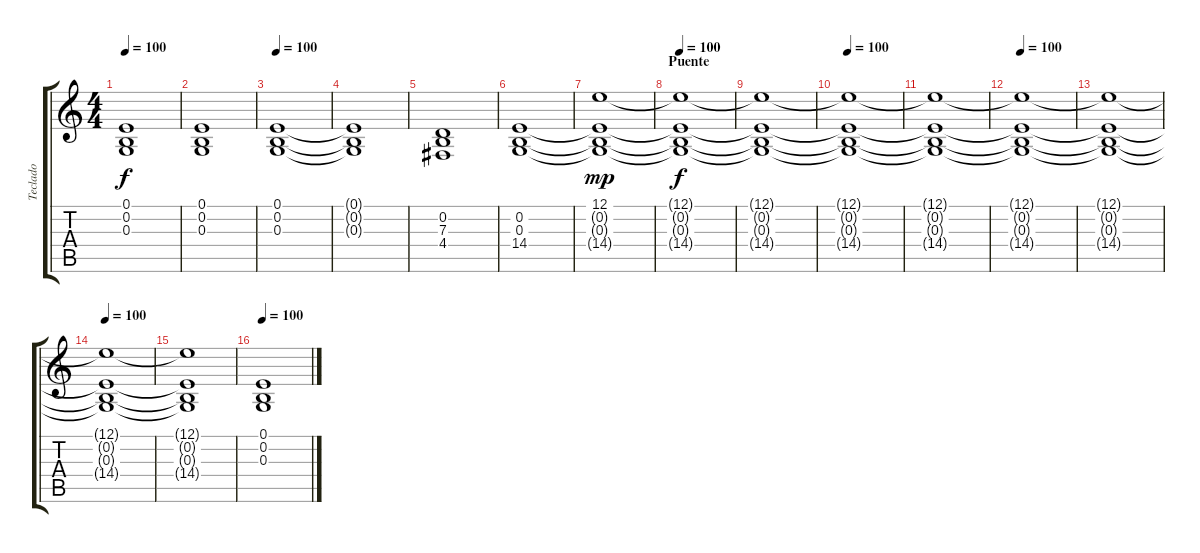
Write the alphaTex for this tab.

\track ("Teclado" "Teclado") {instrument stringensemble2}
\staff {score tabs}
\tuning (E4 B3 G3 D3 A2 E2) {hide}
\ts (4 4)
\tempo 100
\clef g2
\ks c
(0.1 0.2 0.3).1{dy f} |
(0.1 0.2 0.3).1 |
\tempo 100
(0.1 0.2 0.3).1 |
(0.1{t} 0.2{t} 0.3{t}).1 |
(0.2 7.3 4.4).1 |
(0.2 0.3 14.4).1 |
(12.1 0.2{t} 0.3{t} 14.4{t}).1{dy mp} |
\section ("" "Puente")
\tempo 100
(12.1{t} 0.2{t} 0.3{t} 14.4{t}).1{dy f} |
(12.1{t} 0.2{t} 0.3{t} 14.4{t}).1 |
\tempo 100
(12.1{t} 0.2{t} 0.3{t} 14.4{t}).1 |
(12.1{t} 0.2{t} 0.3{t} 14.4{t}).1 |
\tempo 100
(12.1{t} 0.2{t} 0.3{t} 14.4{t}).1 |
(12.1{t} 0.2{t} 0.3{t} 14.4{t}).1 |
\tempo 100
(12.1{t} 0.2{t} 0.3{t} 14.4{t}).1 |
(12.1{t} 0.2{t} 0.3{t} 14.4{t}).1 |
\tempo 100
(0.1 0.2 0.3).1
